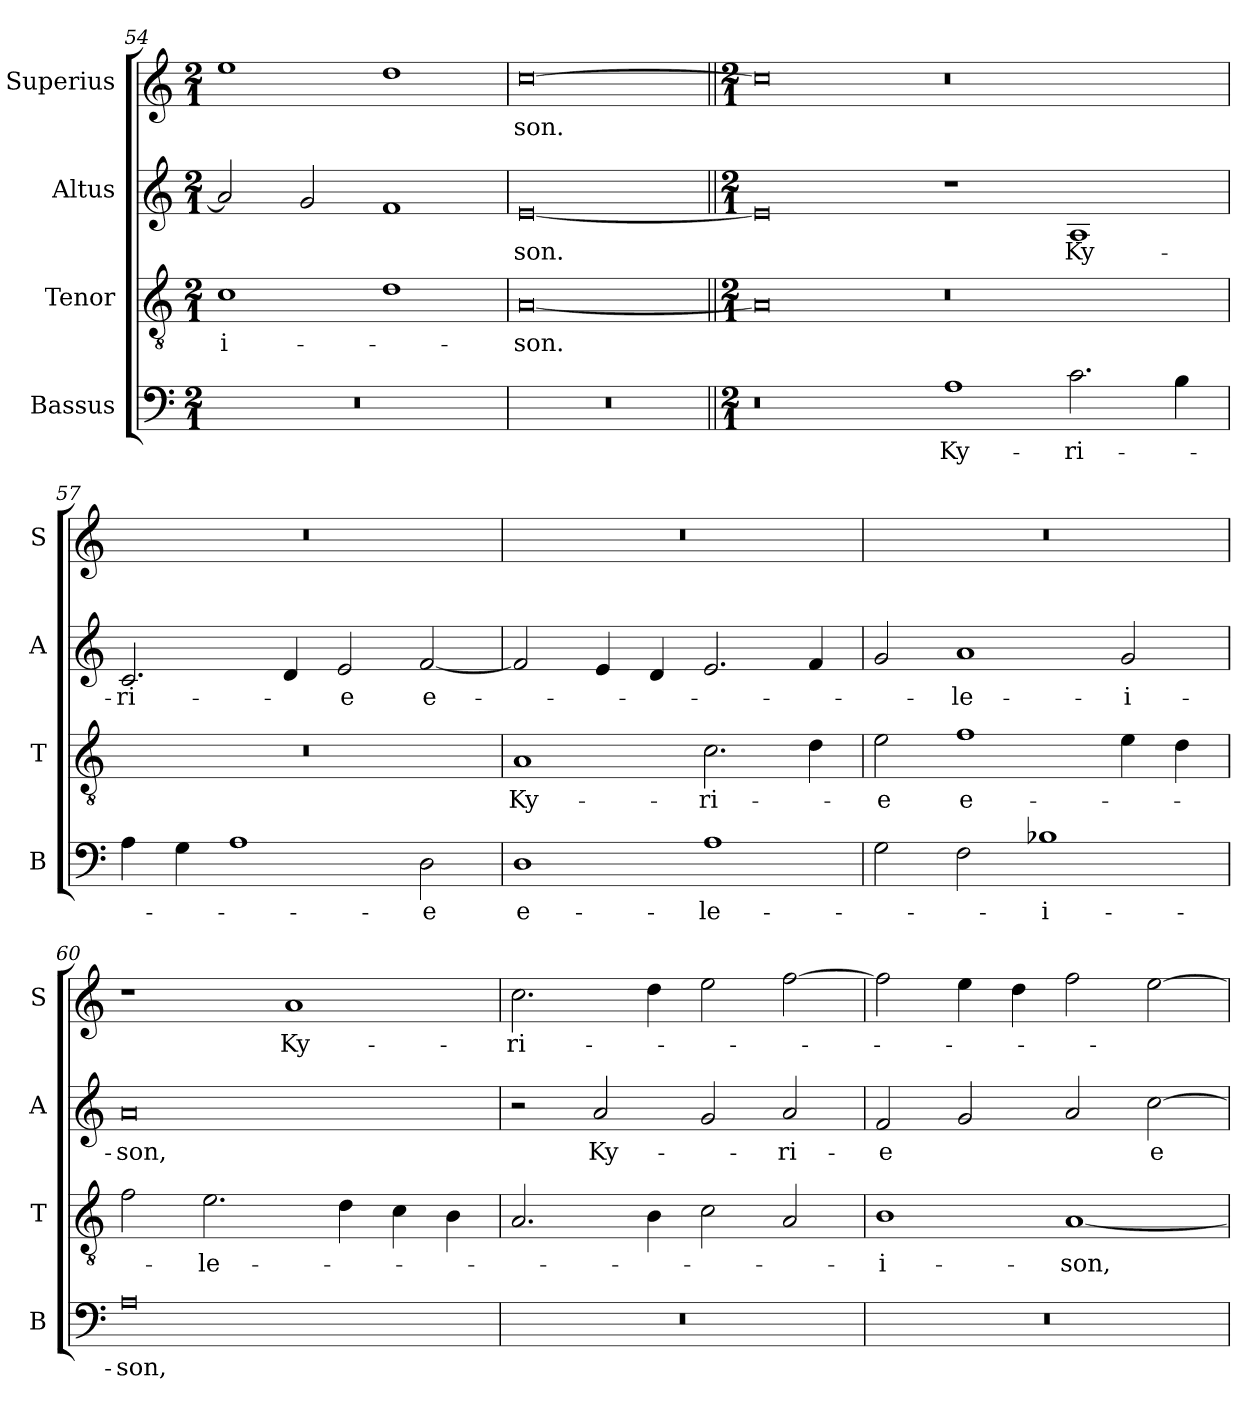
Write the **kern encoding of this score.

**kern	**text	**kern	**text	**kern	**text	**kern	**text
*part4	*part4	*part3	*part3	*part2	*part2	*part1	*part1
*staff4	*staff4	*staff3	*staff3	*staff2	*staff2	*staff1	*staff1
*I"Bassus	*	*I"Tenor	*	*I"Altus	*	*I"Superius	*
*I'B	*	*I'T	*	*I'A	*	*I'S	*
*clefF4	*	*clefGv2	*	*clefG2	*	*clefG2	*
*k[]	*	*k[]	*	*k[]	*	*k[]	*
*C:	*	*C:	*	*C:	*	*C:	*
*M2/1	*	*M2/1	*	*M2/1	*	*M2/1	*
=54	=54	=54	=54	=54	=54	=54	=54
0r	.	1c	-i-	2a]	.	1ee	.
.	.	.	.	2g	.	.	.
.	.	1d	.	1f	.	1dd	.
=55	=55	=55	=55	=55	=55	=55	=55
0r	.	[0A	-son.	[0e	-son.	[0cc	-son.
=56||	=56||	=56||	=56||	=56||	=56||	=56||	=56||
*M2/1	*	*M2/1	*	*M2/1	*	*M2/1	*
0r	.	0A]	.	0e]	.	0cc]	.
1A	Ky-	0r	.	1r	.	0r	.
2.c	-ri-	.	.	1A	Ky-	.	.
4B	.	.	.	.	.	.	.
=57	=57	=57	=57	=57	=57	=57	=57
4A	.	0r	.	2.c	-ri-	0r	.
4G	.	.	.	.	.	.	.
1A	.	.	.	.	.	.	.
.	.	.	.	4d	.	.	.
.	.	.	.	2e	-e	.	.
2D	-e	.	.	[2f	e-	.	.
=58	=58	=58	=58	=58	=58	=58	=58
1D	e-	1A	Ky-	2f]	.	0r	.
.	.	.	.	4e	.	.	.
.	.	.	.	4d	.	.	.
1A	-le-	2.c	-ri-	2.e	.	.	.
.	.	4d	.	4f	.	.	.
=59	=59	=59	=59	=59	=59	=59	=59
2G	.	2e	-e	2g	.	0r	.
2F	.	1f	e-	1a	-le-	.	.
1B-X	-i-	.	.	.	.	.	.
.	.	4e	.	2g	-i-	.	.
.	.	4d	.	.	.	.	.
=60	=60	=60	=60	=60	=60	=60	=60
0A	-son,	2f	.	0a	-son,	1r	.
.	.	2.e	-le-	.	.	.	.
.	.	.	.	.	.	1a	Ky-
.	.	4d	.	.	.	.	.
.	.	4c	.	.	.	.	.
.	.	4B	.	.	.	.	.
=61	=61	=61	=61	=61	=61	=61	=61
0r	.	2.A	.	2r	.	2.cc	-ri-
.	.	.	.	2a	Ky-	.	.
.	.	4B	.	.	.	4dd	.
.	.	2c	.	2g	.	2ee	.
.	.	2A	.	2a	-ri-	[2ff	.
=62	=62	=62	=62	=62	=62	=62	=62
0r	.	1B	-i-	2f	-e	2ff]	.
.	.	.	.	2g	.	4ee	.
.	.	.	.	.	.	4dd	.
.	.	[1A	-son,	2a	.	2ff	.
.	.	.	.	[2cc	e-	[2ee	.
=	=	=	=	=	=	=	=
*-	*-	*-	*-	*-	*-	*-	*-
